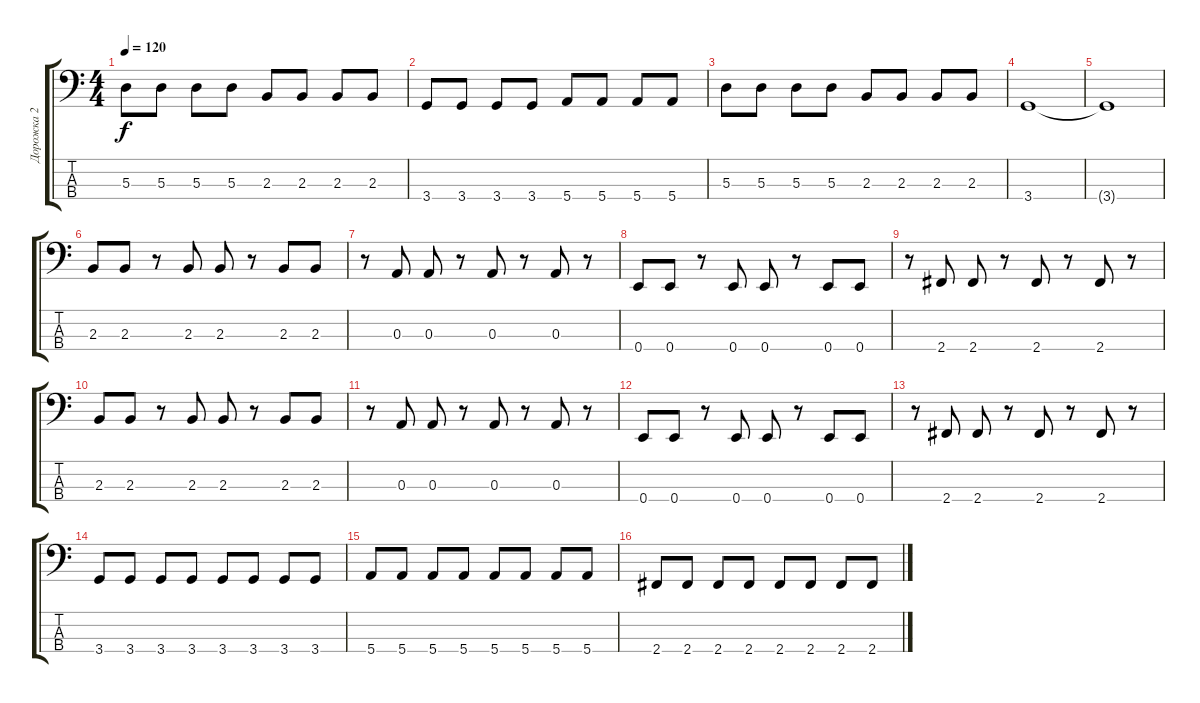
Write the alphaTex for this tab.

\track ("Дорожка 2" "Дорожка 2") {instrument electricbassfinger}
\staff {score tabs}
\tuning (G2 D2 A1 E1) {hide}
\ts (4 4)
\tempo 120
\clef f4
\ks c
5.3.8{dy f} 5.3.8 5.3.8 5.3.8 2.3.8 2.3.8 2.3.8 2.3.8 |
3.4.8 3.4.8 3.4.8 3.4.8 5.4.8 5.4.8 5.4.8 5.4.8 |
5.3.8 5.3.8 5.3.8 5.3.8 2.3.8 2.3.8 2.3.8 2.3.8 |
3.4.1 |
3.4{t}.1 |
2.3.8 2.3.8 r.8 2.3.8 2.3.8 r.8 2.3.8 2.3.8 |
r.8 0.3.8 0.3.8 r.8 0.3.8 r.8 0.3.8 r.8 |
0.4.8 0.4.8 r.8 0.4.8 0.4.8 r.8 0.4.8 0.4.8 |
r.8 2.4.8 2.4.8 r.8 2.4.8 r.8 2.4.8 r.8 |
2.3.8 2.3.8 r.8 2.3.8 2.3.8 r.8 2.3.8 2.3.8 |
r.8 0.3.8 0.3.8 r.8 0.3.8 r.8 0.3.8 r.8 |
0.4.8 0.4.8 r.8 0.4.8 0.4.8 r.8 0.4.8 0.4.8 |
r.8 2.4.8 2.4.8 r.8 2.4.8 r.8 2.4.8 r.8 |
3.4.8 3.4.8 3.4.8 3.4.8 3.4.8 3.4.8 3.4.8 3.4.8 |
5.4.8 5.4.8 5.4.8 5.4.8 5.4.8 5.4.8 5.4.8 5.4.8 |
2.4.8 2.4.8 2.4.8 2.4.8 2.4.8 2.4.8 2.4.8 2.4.8
